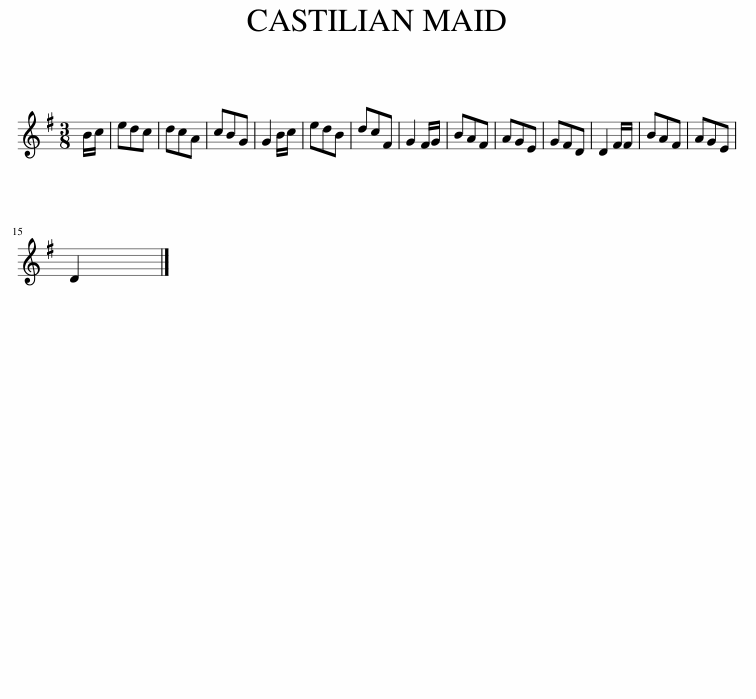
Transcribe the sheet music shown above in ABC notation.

X:1
L:1/8
M:3/8
I:linebreak $
K:G
V:1 treble
V:1
 B/c/ | edc | dcA | cBG | G2 B/c/ | %5
 edB | dcF | G2 F/G/ | BAF | AGE | %10
 GFD | D2 F/F/ | BAF | AGE |$ D2 |] %15
